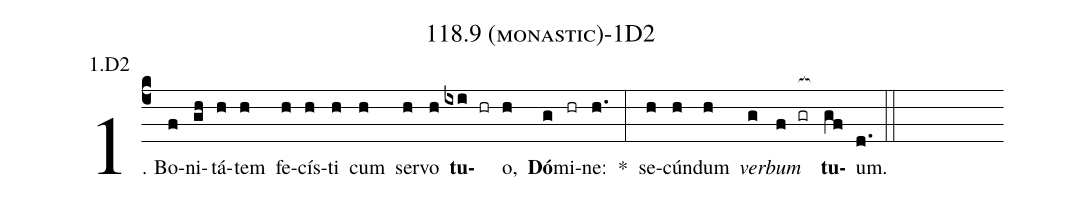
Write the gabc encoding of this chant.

name: 118.9 (monastic)-1D2;
annotation: 1.D2;
%%
(c4)1. Bo(f)ni(gh)tá(h)tem(h) fe(h)cís(h)ti(h) cum(h) ser(h)vo(h) <b>tu</b>(ixi hr)o,(h) <b>Dó</b>(g)mi(hr)ne:(h.) *(:) se(h)cún(h)dum(h) <i>ver</i>(g)<i>bum</i>(f gr[ocb:1{]) <b>tu</b>(gf[ocb:0}])um.(d.) (::)
